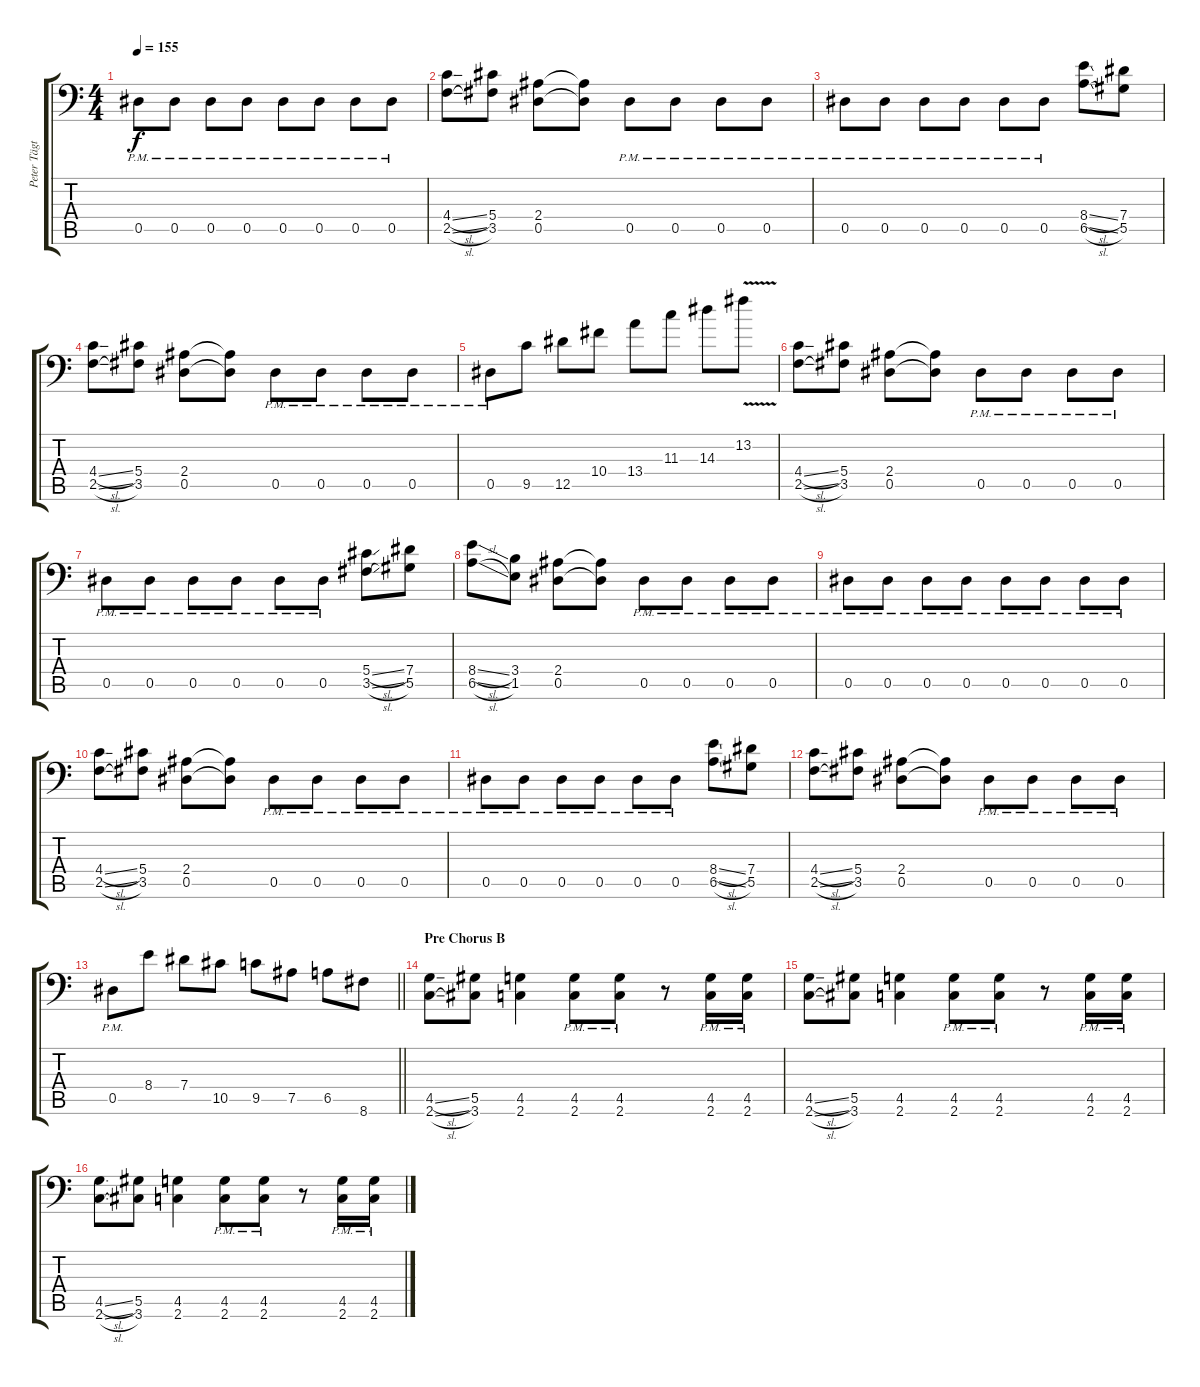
\track ("Peter Tägtgren (Rythm 2)" "Peter Tägt") {instrument overdrivenguitar}
\staff {score tabs}
\tuning (Bb3 F3 Db3 Ab2 Eb2 Bb1) {hide}
\ts (4 4)
\tempo 155
\clef f4
\ks c
0.5{pm}.8{dy f} 0.5{pm}.8 0.5{pm}.8 0.5{pm}.8 0.5{pm}.8 0.5{pm}.8 0.5{pm}.8 0.5{pm}.8 |
(4.4{sl} 2.5{sl}).8 (5.4 3.5).8 (2.4 0.5).8 (2.4{t} 0.5{t}).8 0.5{pm}.8 0.5{pm}.8 0.5{pm}.8 0.5{pm}.8 |
0.5{pm}.8 0.5{pm}.8 0.5{pm}.8 0.5{pm}.8 0.5{pm}.8 0.5{pm}.8 (8.4{sl} 6.5{sl}).8 (7.4 5.5).8 |
(4.4{sl} 2.5{sl}).8 (5.4 3.5).8 (2.4 0.5).8 (2.4{t} 0.5{t}).8 0.5{pm}.8 0.5{pm}.8 0.5{pm}.8 0.5{pm}.8 |
0.5{pm}.8 9.5.8 12.5.8 10.4.8 13.4.8 11.3.8 14.3.8 13.2{v}.8 |
(4.4{sl} 2.5{sl}).8 (5.4 3.5).8 (2.4 0.5).8 (2.4{t} 0.5{t}).8 0.5{pm}.8 0.5{pm}.8 0.5{pm}.8 0.5{pm}.8 |
0.5{pm}.8 0.5{pm}.8 0.5{pm}.8 0.5{pm}.8 0.5{pm}.8 0.5{pm}.8 (5.4{sl} 3.5{sl}).8 (7.4 5.5).8 |
(8.4{sl} 6.5{sl}).8 (3.4 1.5).8 (2.4 0.5).8 (2.4{t} 0.5{t}).8 0.5{pm}.8 0.5{pm}.8 0.5{pm}.8 0.5{pm}.8 |
0.5{pm}.8 0.5{pm}.8 0.5{pm}.8 0.5{pm}.8 0.5{pm}.8 0.5{pm}.8 0.5{pm}.8 0.5{pm}.8 |
(4.4{sl} 2.5{sl}).8 (5.4 3.5).8 (2.4 0.5).8 (2.4{t} 0.5{t}).8 0.5{pm}.8 0.5{pm}.8 0.5{pm}.8 0.5{pm}.8 |
0.5{pm}.8 0.5{pm}.8 0.5{pm}.8 0.5{pm}.8 0.5{pm}.8 0.5{pm}.8 (8.4{sl} 6.5{sl}).8 (7.4 5.5).8 |
(4.4{sl} 2.5{sl}).8 (5.4 3.5).8 (2.4 0.5).8 (2.4{t} 0.5{t}).8 0.5{pm}.8 0.5{pm}.8 0.5{pm}.8 0.5{pm}.8 |
\barLineRight lightlight
0.5{pm}.8 8.4.8 7.4.8 10.5.8 9.5.8 7.5.8 6.5.8 8.6.8 |
\section ("" "Pre Chorus B")
(4.5{sl} 2.6{sl}).8 (5.5 3.6).8 (4.5 2.6).4 (4.5{pm} 2.6{pm}).8 (4.5{pm} 2.6{pm}).8 r.8 (4.5{pm} 2.6{pm}).16 (4.5{pm} 2.6{pm}).16 |
(4.5{sl} 2.6{sl}).8 (5.5 3.6).8 (4.5 2.6).4 (4.5{pm} 2.6{pm}).8 (4.5{pm} 2.6{pm}).8 r.8 (4.5{pm} 2.6{pm}).16 (4.5{pm} 2.6{pm}).16 |
(4.5{sl} 2.6{sl}).8 (5.5 3.6).8 (4.5 2.6).4 (4.5{pm} 2.6{pm}).8 (4.5{pm} 2.6{pm}).8 r.8 (4.5{pm} 2.6{pm}).16 (4.5{pm} 2.6{pm}).16
